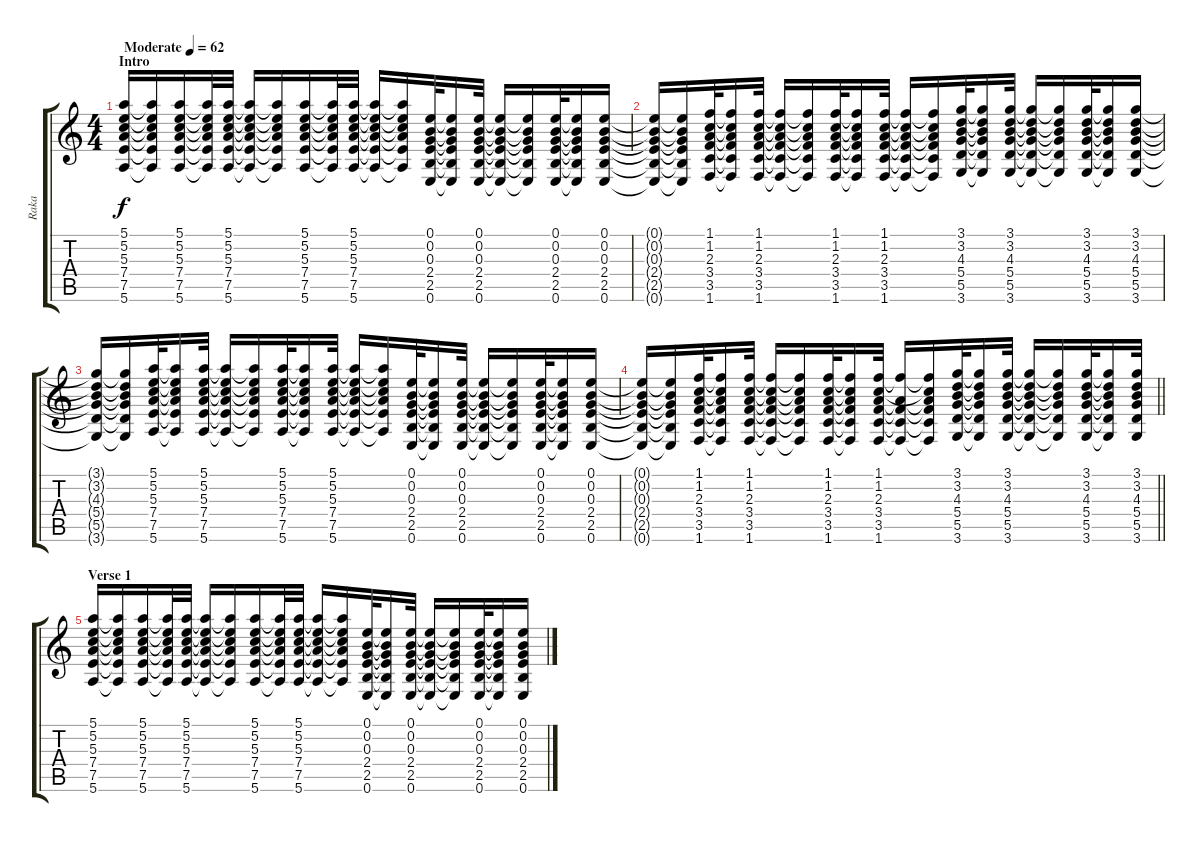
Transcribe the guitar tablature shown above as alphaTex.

\track ("Raka" "Raka") {instrument acousticguitarsteel}
\staff {score tabs}
\tuning (E4 B3 G3 D3 A2 E2) {hide}
\ts (4 4)
\section ("" "Intro")
\tempo (62 "Moderate")
\clef g2
\ks aminor
(5.1 5.2 5.3 7.4 7.5 5.6).16{dy f instrument acousticguitarsteel} (5.1{t} 5.2{t} 5.3{t} 7.4{t} 7.5{t} 5.6{t}).16 (5.1 5.2 5.3 7.4 7.5 5.6).16 (5.1{t} 5.2{t} 5.3{t} 7.4{t} 7.5{t} 5.6{t}).32 (5.1 5.2 5.3 7.4 7.5 5.6).32 (5.1{t} 5.2{t} 5.3{t} 7.4{t} 7.5{t} 5.6{t}).16 (5.1{t} 5.2{t} 5.3{t} 7.4{t} 7.5{t} 5.6{t}).16 (5.1 5.2 5.3 7.4 7.5 5.6).16 (5.1{t} 5.2{t} 5.3{t} 7.4{t} 7.5{t} 5.6{t}).32 (5.1 5.2 5.3 7.4 7.5 5.6).32 (5.1{t} 5.2{t} 5.3{t} 7.4{t} 7.5{t} 5.6{t}).16 (5.1{t} 5.2{t} 5.3{t} 7.4{t} 7.5{t} 5.6{t}).16 (0.1 0.2 0.3 2.4 2.5 0.6).32 (0.1{t} 0.2{t} 0.3{t} 2.4{t} 2.5{t} 0.6{t}).16 (0.1 0.2 0.3 2.4 2.5 0.6).32 (0.1{t} 0.2{t} 0.3{t} 2.4{t} 2.5{t} 0.6{t}).16 (0.1{t} 0.2{t} 0.3{t} 2.4{t} 2.5{t} 0.6{t}).16 (0.1 0.2 0.3 2.4 2.5 0.6).32 (0.1{t} 0.2{t} 0.3{t} 2.4{t} 2.5{t} 0.6{t}).16 (0.1 0.2 0.3 2.4 2.5 0.6).16 |
(0.1{t} 0.2{t} 0.3{t} 2.4{t} 2.5{t} 0.6{t}).16 (0.1{t} 0.2{t} 0.3{t} 2.4{t} 2.5{t} 0.6{t}).16 (1.1 1.2 2.3 3.4 3.5 1.6).32 (1.1{t} 1.2{t} 2.3{t} 3.4{t} 3.5{t} 1.6{t}).16 (1.1 1.2 2.3 3.4 3.5 1.6).32 (1.1{t} 1.2{t} 2.3{t} 3.4{t} 3.5{t} 1.6{t}).16 (1.1{t} 1.2{t} 2.3{t} 3.4{t} 3.5{t} 1.6{t}).16 (1.1 1.2 2.3 3.4 3.5 1.6).32 (1.1{t} 1.2{t} 2.3{t} 3.4{t} 3.5{t} 1.6{t}).16 (1.1 1.2 2.3 3.4 3.5 1.6).32 (1.1{t} 1.2{t} 2.3{t} 3.4{t} 3.5{t} 1.6{t}).16 (1.1{t} 1.2{t} 2.3{t} 3.4{t} 3.5{t} 1.6{t}).16 (3.1 3.2 4.3 5.4 5.5 3.6).32 (3.1{t} 3.2{t} 4.3{t} 5.4{t} 5.5{t} 3.6{t}).16 (3.1 3.2 4.3 5.4 5.5 3.6).32 (3.1{t} 3.2{t} 4.3{t} 5.4{t} 5.5{t} 3.6{t}).16 (3.1{t} 3.2{t} 4.3{t} 5.4{t} 5.5{t} 3.6{t}).16 (3.1 3.2 4.3 5.4 5.5 3.6).32 (3.1{t} 3.2{t} 4.3{t} 5.4{t} 5.5{t} 3.6{t}).16 (3.1 3.2 4.3 5.4 5.5 3.6).16 |
(3.1{t} 3.2{t} 4.3{t} 5.4{t} 5.5{t} 3.6{t}).16 (3.1{t} 3.2{t} 4.3{t} 5.4{t} 5.5{t} 3.6{t}).16 (5.1 5.2 5.3 7.4 7.5 5.6).32 (5.1{t} 5.2{t} 5.3{t} 7.4{t} 7.5{t} 5.6{t}).16 (5.1 5.2 5.3 7.4 7.5 5.6).32 (5.1{t} 5.2{t} 5.3{t} 7.4{t} 7.5{t} 5.6{t}).16 (5.1{t} 5.2{t} 5.3{t} 7.4{t} 7.5{t} 5.6{t}).16 (5.1 5.2 5.3 7.4 7.5 5.6).32 (5.1{t} 5.2{t} 5.3{t} 7.4{t} 7.5{t} 5.6{t}).16 (5.1 5.2 5.3 7.4 7.5 5.6).32 (5.1{t} 5.2{t} 5.3{t} 7.4{t} 7.5{t} 5.6{t}).16 (5.1{t} 5.2{t} 5.3{t} 7.4{t} 7.5{t} 5.6{t}).16 (0.1 0.2 0.3 2.4 2.5 0.6).32 (0.1{t} 0.2{t} 0.3{t} 2.4{t} 2.5{t} 0.6{t}).16 (0.1 0.2 0.3 2.4 2.5 0.6).32 (0.1{t} 0.2{t} 0.3{t} 2.4{t} 2.5{t} 0.6{t}).16 (0.1{t} 0.2{t} 0.3{t} 2.4{t} 2.5{t} 0.6{t}).16 (0.1 0.2 0.3 2.4 2.5 0.6).32 (0.1{t} 0.2{t} 0.3{t} 2.4{t} 2.5{t} 0.6{t}).16 (0.1 0.2 0.3 2.4 2.5 0.6).16 |
\barLineRight lightlight
(0.1{t} 0.2{t} 0.3{t} 2.4{t} 2.5{t} 0.6{t}).16 (0.1{t} 0.2{t} 0.3{t} 2.4{t} 2.5{t} 0.6{t}).16 (1.1 1.2 2.3 3.4 3.5 1.6).32 (1.1{t} 1.2{t} 2.3{t} 3.4{t} 3.5{t} 1.6{t}).16 (1.1 1.2 2.3 3.4 3.5 1.6).32 (1.1{t} 1.2{t} 2.3{t} 3.4{t} 3.5{t} 1.6{t}).16 (1.1{t} 1.2{t} 2.3{t} 3.4{t} 3.5{t} 1.6{t}).16 (1.1 1.2 2.3 3.4 3.5 1.6).32 (1.1{t} 1.2{t} 2.3{t} 3.4{t} 3.5{t} 1.6{t}).16 (1.1 1.2 2.3 3.4 3.5 1.6).32 (1.1{t} 2.3{t} 3.4{t} 3.5{t} 1.6{t}).16 (1.1{t} 1.2{t} 2.3{t} 3.4{t} 3.5{t} 1.6{t}).16 (3.1 3.2 4.3 5.4 5.5 3.6).32 (3.1{t} 3.2{t} 4.3{t} 5.4{t} 5.5{t} 3.6{t}).16 (3.1 3.2 4.3 5.4 5.5 3.6).32 (3.1{t} 3.2{t} 4.3{t} 5.4{t} 5.5{t} 3.6{t}).16 (3.1{t} 3.2{t} 4.3{t} 5.4{t} 5.5{t} 3.6{t}).16 (3.1 3.2 4.3 5.4 5.5 3.6).32 (3.1{t} 3.2{t} 4.3{t} 5.4{t} 5.5{t} 3.6{t}).16 (3.1 3.2 4.3 5.4 5.5 3.6).32 |
\section ("" "Verse 1")
(5.1 5.2 5.3 7.4 7.5 5.6).16 (5.1{t} 5.2{t} 5.3{t} 7.4{t} 7.5{t} 5.6{t}).16 (5.1 5.2 5.3 7.4 7.5 5.6).16 (5.1{t} 5.2{t} 5.3{t} 7.4{t} 7.5{t} 5.6{t}).32 (5.1 5.2 5.3 7.4 7.5 5.6).32 (5.1{t} 5.2{t} 5.3{t} 7.4{t} 7.5{t} 5.6{t}).16 (5.1{t} 5.2{t} 5.3{t} 7.4{t} 7.5{t} 5.6{t}).16 (5.1 5.2 5.3 7.4 7.5 5.6).16 (5.1{t} 5.2{t} 5.3{t} 7.4{t} 7.5{t} 5.6{t}).32 (5.1 5.2 5.3 7.4 7.5 5.6).32 (5.1{t} 5.2{t} 5.3{t} 7.4{t} 7.5{t} 5.6{t}).16 (5.1{t} 5.2{t} 5.3{t} 7.4{t} 7.5{t} 5.6{t}).16 (0.1 0.2 0.3 2.4 2.5 0.6).32 (0.1{t} 0.2{t} 0.3{t} 2.4{t} 2.5{t} 0.6{t}).16 (0.1 0.2 0.3 2.4 2.5 0.6).32 (0.1{t} 0.2{t} 0.3{t} 2.4{t} 2.5{t} 0.6{t}).16 (0.1{t} 0.2{t} 0.3{t} 2.4{t} 2.5{t} 0.6{t}).16 (0.1 0.2 0.3 2.4 2.5 0.6).32 (0.1{t} 0.2{t} 0.3{t} 2.4{t} 2.5{t} 0.6{t}).16 (0.1 0.2 0.3 2.4 2.5 0.6).16
